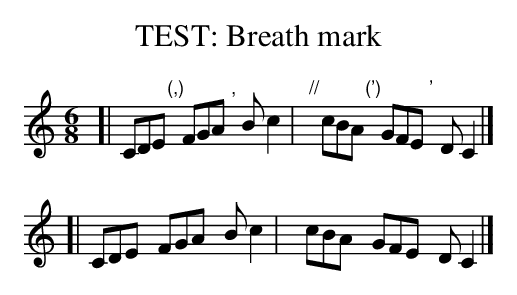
X:1
T: TEST: Breath mark
M: 6/8
L: 1/8
K: C
[| CDE "(,)"yFGA ","yBc2 | "//"ycBA "(')"yGFE "'"yDC2 |]
[| CDE !(,)!yFGA !,!yBc2 | !//!ycBA !(')!yGFE !'!yDC2 |]
